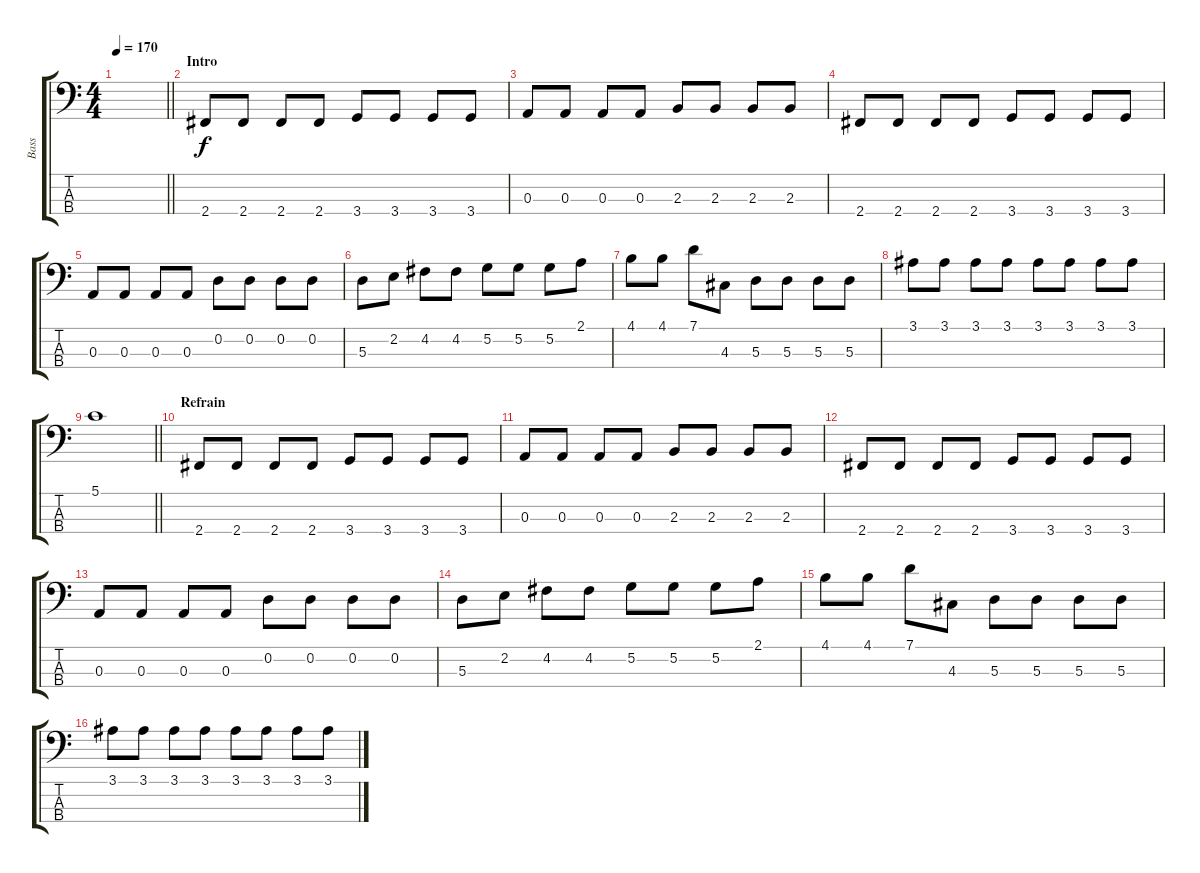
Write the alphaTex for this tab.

\track ("Bass" "Bass") {instrument electricbassfinger}
\staff {score tabs}
\tuning (G2 D2 A1 E1) {hide}
\ts (4 4)
\tempo 170
\clef f4
\barLineRight lightlight
\ks c
|
\section ("" "Intro")
2.4.8 2.4.8 2.4.8 2.4.8 3.4.8 3.4.8 3.4.8 3.4.8 |
0.3.8 0.3.8 0.3.8 0.3.8 2.3.8 2.3.8 2.3.8 2.3.8 |
2.4.8 2.4.8 2.4.8 2.4.8 3.4.8 3.4.8 3.4.8 3.4.8 |
0.3.8 0.3.8 0.3.8 0.3.8 0.2.8 0.2.8 0.2.8 0.2.8 |
5.3.8 2.2.8 4.2.8 4.2.8 5.2.8 5.2.8 5.2.8 2.1.8 |
4.1.8 4.1.8 7.1.8 4.3.8 5.3.8 5.3.8 5.3.8 5.3.8 |
3.1.8 3.1.8 3.1.8 3.1.8 3.1.8 3.1.8 3.1.8 3.1.8 |
\barLineRight lightlight
5.1.1 |
\section ("" "Refrain")
2.4.8 2.4.8 2.4.8 2.4.8 3.4.8 3.4.8 3.4.8 3.4.8 |
0.3.8 0.3.8 0.3.8 0.3.8 2.3.8 2.3.8 2.3.8 2.3.8 |
2.4.8 2.4.8 2.4.8 2.4.8 3.4.8 3.4.8 3.4.8 3.4.8 |
0.3.8 0.3.8 0.3.8 0.3.8 0.2.8 0.2.8 0.2.8 0.2.8 |
5.3.8 2.2.8 4.2.8 4.2.8 5.2.8 5.2.8 5.2.8 2.1.8 |
4.1.8 4.1.8 7.1.8 4.3.8 5.3.8 5.3.8 5.3.8 5.3.8 |
3.1.8 3.1.8 3.1.8 3.1.8 3.1.8 3.1.8 3.1.8 3.1.8
